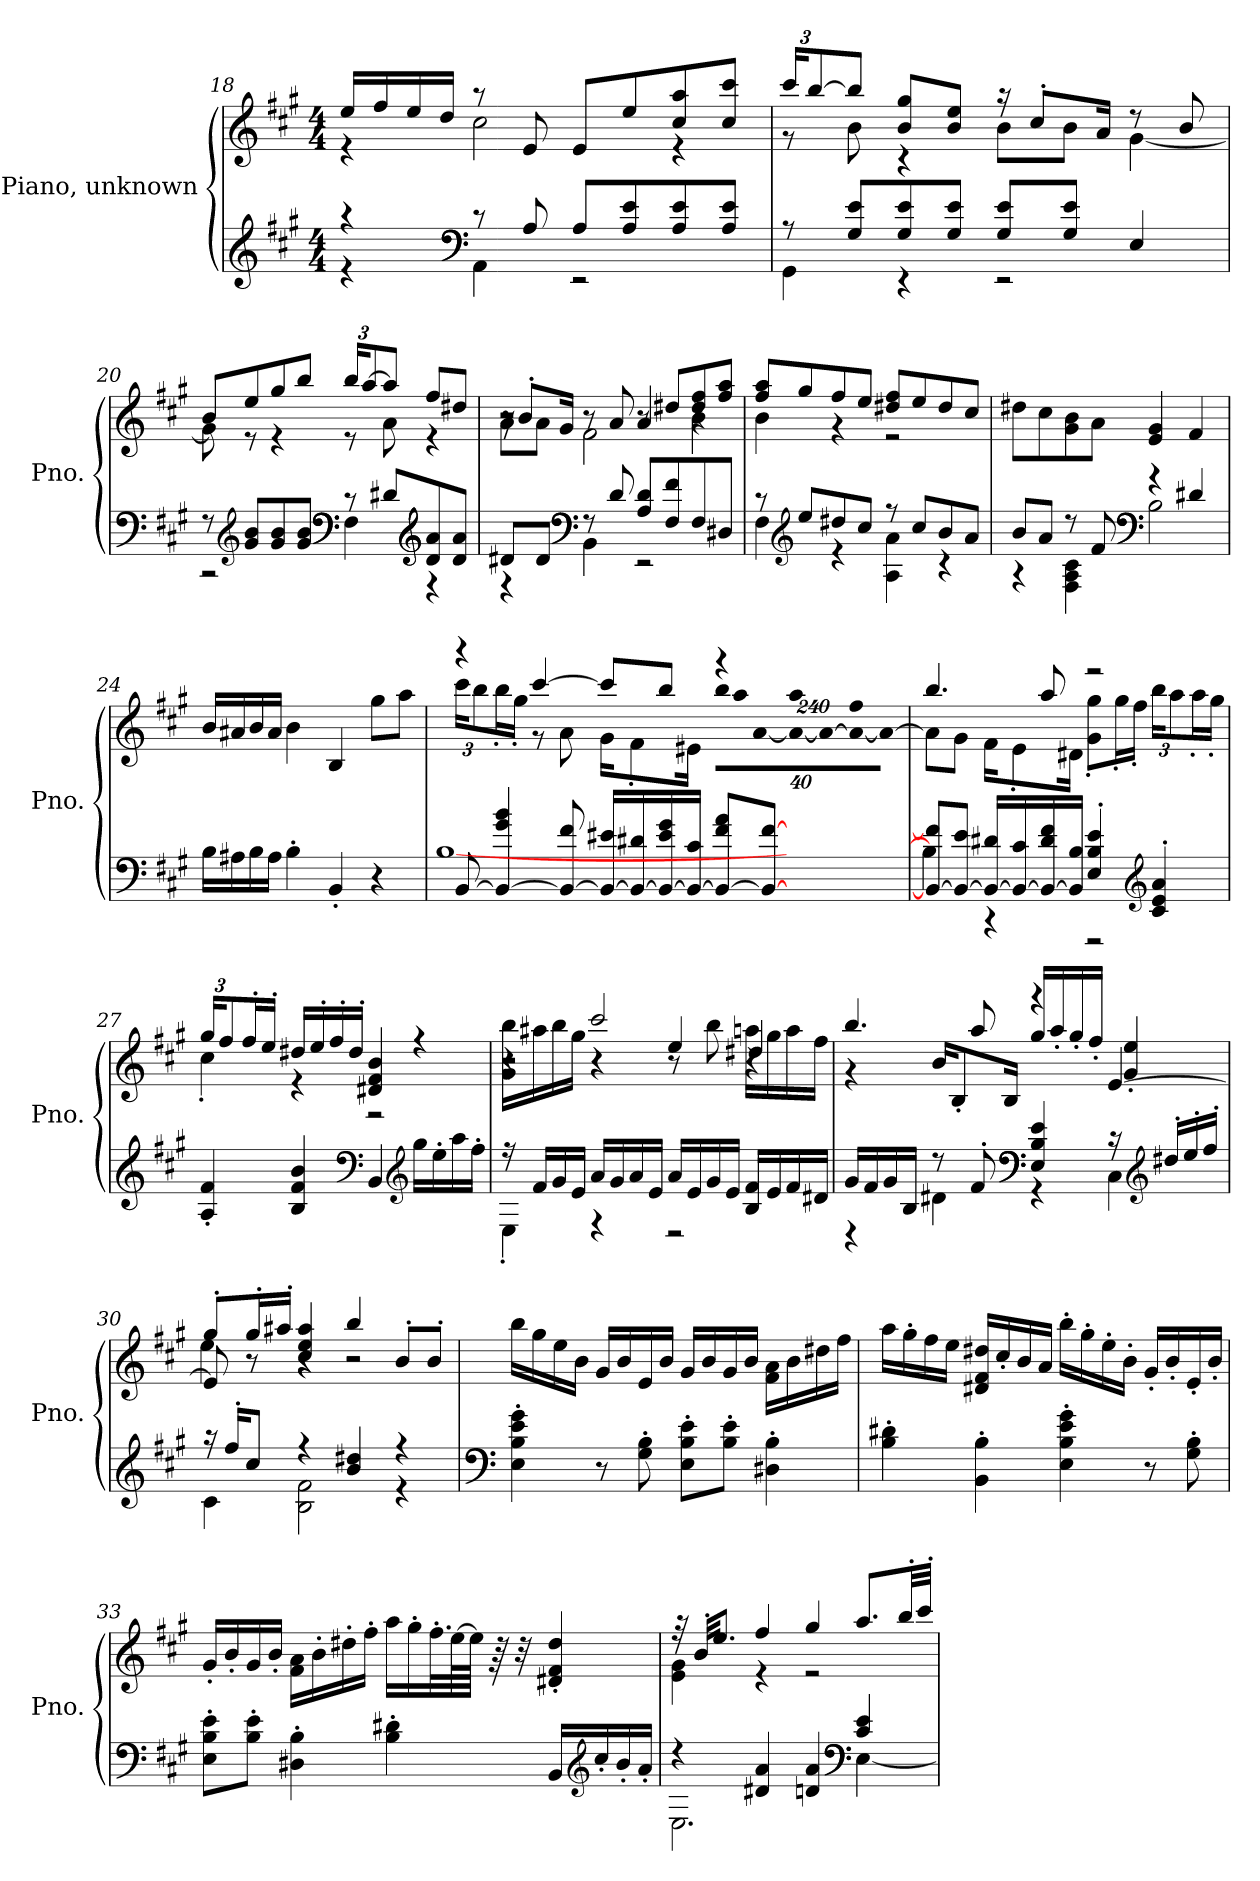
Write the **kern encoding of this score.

**kern	**kern
*part1	*part1
*staff2	*staff1
*I"Piano, unknown	*
*I'Pno.	*
*clefG2	*clefG2
*k[f#c#g#]	*k[f#c#g#]
*M4/4	*M4/4
=18	=18
*^	*^
4r	4r	16ee/LL	4r
.	.	16ff#/	.
.	.	16ee/	.
.	.	16dd/JJ	.
*clefF4	*	*	*
8r	4AA\	8r	2cc#\
8A/	.	8e/	.
8A/L	2r	8e/L	.
8A/ 8e/	.	8ee/	.
8A/ 8e/	.	8cc#/ 8aa/	4r
8A/ 8e/J	.	8cc#/ 8ccc#/J	.
=19	=19	=19	=19
*	*	*Xbrackettup	*
8r	4GG#\	24ccc#/KL	8r
.	.	[12bb/	.
8G#/ 8e/L	.	8bb/J]	8b\
8G#/ 8e/	4r	8b/ 8gg#/L	4r
8G#/ 8e/J	.	8b/ 8ee/J	.
8G#/ 8e/L	2r	16r	8b\L
.	.	8cc#'/L	.
8G#/ 8e/J	.	.	8b\J
.	.	16a/Jk	.
4E/	.	8r	[4g#\
.	.	8b/	.
!!LO:PB:g=z	!!
=20	=20	=20	=20
8r	2r	8b/L	8g#\]
*clefG2	*	*	*
8g#/ 8b/L	.	8ee/	8r
8g#/ 8b/	.	8gg#/	4r
8g#/ 8b/J	.	8bb/J	.
*clefF4	*	*	*
8r	4F#\	24bb/KL	8r
.	.	[12aa/	.
8d#X/L	.	8aa/J]	8a\
*clefG2	*	*	*
8d#/ 8a/	4r	8ff#/L	4r
8d#/ 8a/J	.	8dd#X/J	.
=21	=21	=21	=21
*	*	*	*^
8d#X/L	4r	16r	8a\L	2r
.	.	8b'/L	.	.
8d#/J	.	.	8a\J	.
.	.	16g#/Jk	.	.
*clefF4	*	*	*	*
8r	4BB\	8r	2f#\	.
8d#/	.	8a/	.	.
8A/ 8d#/L	2r	8r	.	4a/
8F#/ 8f#/	.	8dd#X/L	.	.
8F#/	.	8dd#/ 8ff#/	4b\	4r
8D#X/J	.	8ff#/ 8aa/J	.	.
*	*	*	*v	*v
=22	=22	=22	=22
8r	4F#\	8ff#/ 8aa/L	4b\
*clefG2	*	*	*
8ee/L	.	8gg#/	.
8dd#X/	4r	8ff#/	4r
8cc#/J	.	8ee/J	.
8r	4A\ 4a\	8dd#X/ 8ff#/L	2r
8cc#/L	.	8ee/	.
8b/	4r	8dd#/	.
8a/J	.	8cc#/J	.
*	*	*v	*v
!!LO:LB:g=z
=23	=23	=23
8b/L	4r	8dd#X\L
8a/J	.	8cc#\
8r	4F#\ 4A\ 4c#\	8g#\ 8b\
8f#/	.	8a\J
*clefF4	*	*
4r	2B\	4e/ 4g#/
4d#X/	.	4f#/
*v	*v	*
=24	=24
16B\LL	16b/LL
16A#X\	16a#X/
16B\	16b/
16A#\JJ	16a#/JJ
4B'\	4b\
4BB'/	4B/
4r	8gg#\L
.	8aa\J
!!LO:LB:g=z
=25	=25
*^	*^
[8BB/	[1B	4r	24ccc#\KL
.	.	.	12bb\
4BB/_ 4g#/ 4b/	.	.	16bb'\L
.	.	.	16gg#'\JJ
.	.	[4ccc#/	8r
8BB/_ 8f#/	.	.	8a\
16BB/_ 16e#X/LL	.	8ccc#/L]	16g#\KL
16BB/_ 16d#X/	.	.	8f#'\
16BB/_ 16e#/ 16g#/	.	8bb/J	.
16BB/_ 16c#/JJ	.	.	16e#X\Jk
!	!	!	!LO:N:vis=32
8BB/_ 8f#/ 8a/L	.	4r	640%23bb\KLL
!	!	!	!LO:N:vis=16
.	.	.	1920%137aa\
!	!	!	!LO:N:vis=64
.	.	.	[960%17a\LL
!	!	!	!LO:N:vis=64
8BB/_ [8f#/J	.	.	960%17a\_ 960%17aa\J
!	!	!	!LO:N:vis=32
.	.	.	640%23a\_
!	!	!	!LO:N:vis=32
.	.	.	640%23a\_ 640%23ff#\
!	!	!	!LO:N:vis=32
.	.	.	640%23a\JJJ_
1920ryy	1920ryy	1920ryy	.
=26	=26	=26	=26
8BB/_ 8f#/]L	4B\]	4.bb/	8a\L]
8BB/_ 8e/J	.	.	8g#\J
16BB/_ 16d#X/LL	4r	.	16f#\KL
16BB/_ 16c#/	.	.	8e'\
16BB/_ 16d#/ 16f#/	.	8aa/	.
16BB/] 16B/JJ	.	.	16d#X\Jk
4E/' 4B/' 4e/'	2r	2r	8g#\' 8gg#\'L
.	.	.	16gg#'\L
.	.	.	16ff#'\JJ
*clefG2	*	*	*
4c#/' 4e/' 4a/'	.	.	24bb\KL
.	.	.	12aa\
.	.	.	16aa'\L
.	.	.	16gg#'\JJ
*v	*v	*	*
!!LO:LB:g=z	!!
=27	=27	=27
4A/' 4f#/'	24gg#/KL	4cc#'\
.	12ff#/	.
.	16ff#'/L	.
.	16ee'/JJ	.
4B/ 4f#/ 4b/	16dd#X/LL	4r
.	16ee'/	.
.	16ff#'/	.
.	16dd#'/JJ	.
*clefF4	*	*
4BB/	4d#X/ 4f#/ 4b/	2r
*clefG2	*	*
16gg#\LL	4r	.
16ee'\	.	.
16aa\	.	.
16ff#'\JJ	.	.
=28	=28	=28
*^	*	*^
16r	4E'\	4r	16g#\ 16bb\LL	2r
16f#/LL	.	.	16aa#X\	.
16g#/	.	.	16bb\	.
16e/JJ	.	.	16gg#\JJ	.
16a/LL	4r	2ccc#/	4r	.
16g#/	.	.	.	.
16a/	.	.	.	.
16e/JJ	.	.	.	.
16a/LL	2r	.	8r	4ee/
16e/	.	.	.	.
16g#/	.	.	8bb\	.
16e/JJ	.	.	.	.
16B/ 16f#/LL	.	4r	16aan\LL	4dd#X/
16e/	.	.	16gg#\	.
16f#/	.	.	16aa\	.
16d#X/JJ	.	.	16ff#\JJ	.
*	*	*	*v	*v
!!LO:LB:g=z
=29	=29	=29	=29
16g#/LL	4r	4.bb/	4r
16f#/	.	.	.
16g#/	.	.	.
16B/JJ	.	.	.
8r	4d#X\	.	16b/KL
.	.	.	8B'/
8f#'/	.	8aa/	.
.	.	.	16B/Jk
*clefF4	*	*	*
4E/ 4B/ 4e/	4r	4r	16gg#/LL
.	.	.	16aa'/
.	.	.	16gg#'/
.	.	.	16ff#'/JJ
16r	4C#\	[4e/	4g#/' 4ee/'
*clefG2	*	*	*
16dd#X'/LL	.	.	.
16ee'/	.	.	.
16ff#'/JJ	.	.	.
=30	=30	=30	=30
*	*	*	*^
16r	4c#\	8e/]	4ee\	8gg#'/L
16ff#'/KL	.	.	.	.
8cc#/J	.	8r	.	16gg#'/L
.	.	.	.	16aa#X'/JJ
4r	2B\ 2f#\	4r	4r	4cc#/ 4ee/ 4aa#/
4b/ 4dd#X/	.	2r	2r	4bb/
4r	4r	.	.	8b'/L
.	.	.	.	8b'/J
*v	*v	*	*	*
*	*v	*v	*v
!!LO:LB:g=z
=31	=31
*clefF4	*
4E\' 4B\' 4e\' 4g#\'	16bb\LL
.	16gg#\
.	16ee\
.	16b\JJ
8r	16g#/LL
.	16b/
8G#\' 8B\'	16e/
.	16b/JJ
8E\' 8B\' 8e\'L	16g#/LL
.	16b/
8B\' 8e\'J	16g#/
.	16b/JJ
4D#X\' 4B\'	16f#\ 16a\LL
.	16b\
.	16dd#X\
.	16ff#\JJ
=32	=32
4B\' 4d#X\'	16aa\LL
.	16gg#'\
.	16ff#\
.	16ee\JJ
4BB\' 4B\'	16d#X/ 16f#/ 16dd#X/LL
.	16cc#'/
.	16b/
.	16a/JJ
4E\' 4B\' 4e\' 4g#\'	16bb'\LL
.	16gg#'\
.	16ee'\
.	16b'\JJ
8r	16g#'/LL
.	16b'/
8G#\' 8B\'	16e'/
.	16b'/JJ
!!LO:PB:g=z
=33	=33
8E\' 8B\' 8e\'L	16g#'/LL
.	16b'/
8B\' 8e\'J	16g#/
.	16b'/JJ
4D#X\' 4B\'	16f#\ 16a\LL
.	16b'\
.	16dd#X'\
.	16ff#'\JJ
4B\' 4d#X\'	16aa\LL
.	16gg#'\
.	32.ff#'\L
.	[64ee\L
.	64ee\JJJJ]
.	64r
.	32r
16BB/LL	4d#X/' 4f#/' 4dd#/'
*clefG2	*
16cc#'/	.
16b'/	.
16a'/JJ	.
=34	=34
*^	*^
4r	2.E\	32r	4e\ 4g#\
.	.	32b'/KKL	.
.	.	8.ee/J	.
4d#X/ 4a/	.	4ff#/	4r
4dn/ 4a/	.	4gg#/	2r
*clefF4	*	*	*
4c#/ 4e/	[4E\	8.aa/L	.
.	.	32bb'/LL	.
.	.	32ccc#'/JJJ	.
*v	*v	*	*
*	*v	*v
=	=
*-	*-
